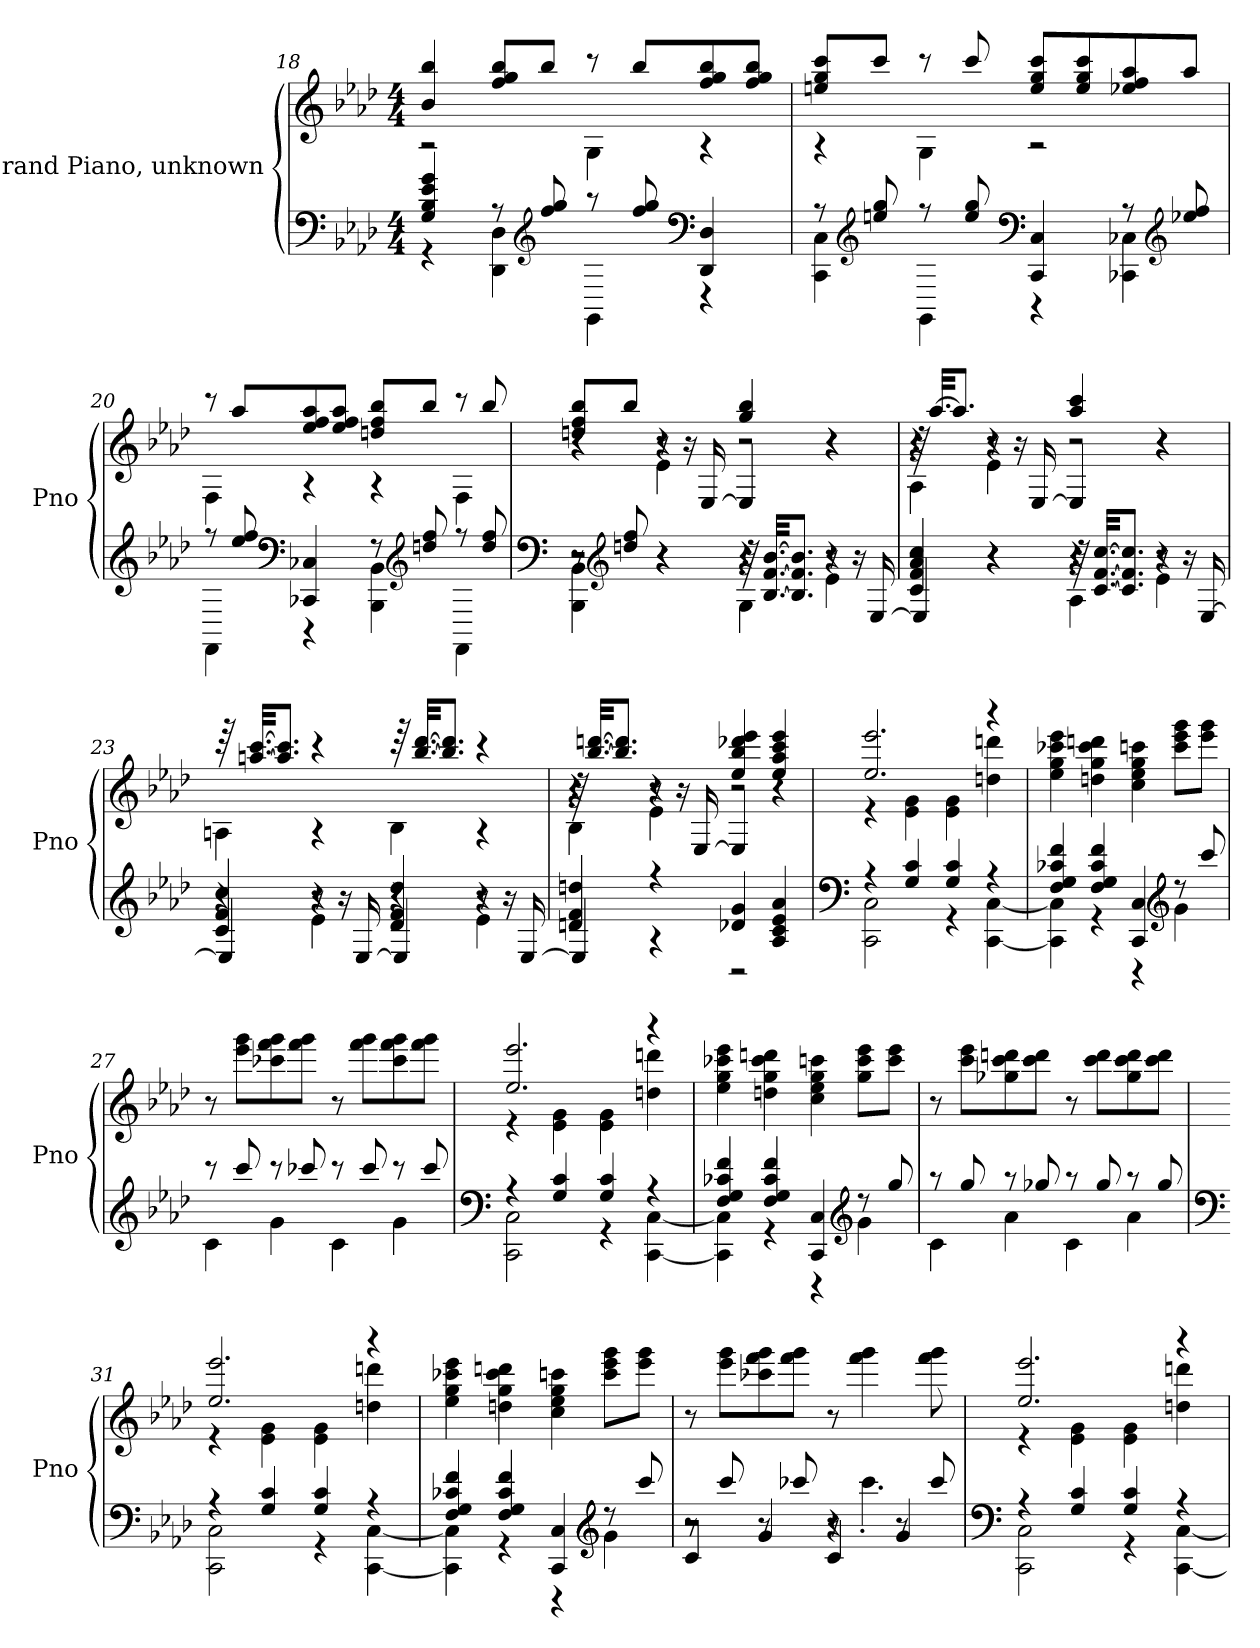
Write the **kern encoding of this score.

**kern	**kern
*part1	*part1
*staff2	*staff1
*I"Grand Piano, unknown	*
*I'Pno	*
*clefF4	*clefG2
*k[b-e-a-d-]	*k[b-e-a-d-]
*M4/4	*M4/4
=18	=18
*^	*^
4G/ 4B-/ 4e-/ 4g/	4r	4b-/ 4bb-/	2r
8r	4DD-\ 4D-\	8ff/ 8gg/ 8bb-/L	.
*clefG2	*	*	*
8ff/ 8gg/	.	8bb-/J	.
8r	4GG\	8r	4G\
8ff/ 8gg/	.	8bb-/L	.
*clefF4	*	*	*
4DD-/ 4D-/	4r	8ff/ 8gg/ 8bb-/	4r
.	.	8ff/ 8gg/ 8bb-/J	.
=19	=19	=19	=19
8r	4CC\ 4C\	8een/ 8gg/ 8ccc/L	4r
*clefG2	*	*	*
8een/ 8gg/	.	8ccc/J	.
8r	4GG\	8r	4G\
8ee/ 8gg/	.	8ccc/	.
*clefF4	*	*	*
4CC/ 4C/	4r	8ee/ 8gg/ 8ccc/L	2r
.	.	8ee/ 8gg/ 8ccc/	.
8r	4CC-X\ 4C-X\	8ee-X/ 8ff/ 8aa-/	.
*clefG2	*	*	*
8ee-X/ 8ff/	.	8aa-/J	.
!!LO:LB:g=z	!!
=20	=20	=20	=20
8r	4FF\	8r	4F\
8ee-/ 8ff/	.	8aa-/L	.
*clefF4	*	*	*
4CC-X/ 4C-X/	4r	8ee-/ 8ff/ 8aa-/	4r
.	.	8ee-/ 8ff/ 8aa-/J	.
8r	4BBB-\ 4BB-\	8ddn/ 8ff/ 8bb-/L	4r
*clefG2	*	*	*
8ddn/ 8ff/	.	8bb-/J	.
8r	4FF\	8r	4F\
8dd/ 8ff/	.	8bb-/	.
*v	*v	*	*
*	*v	*v
=21	=21
*clefF4	*
*^	*^
*	*^	*	*^
8r	4BBB-\ 4BB-\	2r	8ddn/ 8ff/ 8bb-/L	4r	4r
*clefG2	*	*	*	*	*
8ddn/ 8ff/	.	.	8bb-/J	.	.
4r	4r	.	4r	4e-\	8r
.	.	.	.	.	16r
.	.	.	.	.	[16E-/
64r	4G\	4r	4gg/ 4bb-/	2r	4E-/]
[32.B-/ [32.f/ [32.b-/KKL	.	.	.	.	.
8.B-/] 8.f/] 8.b-/]J	.	.	.	.	.
4r	4e-\	8r	4r	.	4r
.	.	16r	.	.	.
.	.	[16E-/	.	.	.
!!LO:LB:g=z	!!	!!
=22	=22	=22	=22	=22	=22
4c/ 4f/ 4a-/ 4cc/	2r	4E-/]	64r	4A-\	4r
.	.	.	[32.aa-/KKL	.	.
.	.	.	8.aa-/J]	.	.
4r	.	4r	4r	4e-\	8r
.	.	.	.	.	16r
.	.	.	.	.	[16E-/
64r	4A-\	4r	4aa-/ 4ccc/	2r	4E-/]
[32.c/ [32.f/ [32.cc/KKL	.	.	.	.	.
8.c/] 8.f/] 8.cc/]J	.	.	.	.	.
4r	4e-\	8r	4r	.	4r
.	.	16r	.	.	.
.	.	[16E-/	.	.	.
*	*	*	*	*v	*v
=23	=23	=23	=23	=23
4c/ 4f/ 4cc/	4r	4E-/]	64r	4An\
.	.	.	[32.aan/ [32.ccc/KKL	.
.	.	.	8.aa/] 8.ccc/]J	.
4r	4e-\	8r	4r	4r
.	.	16r	.	.
.	.	[16E-/	.	.
4d-/ 4f/ 4dd-/	4r	4E-/]	64r	4B-\
.	.	.	[32.bb-/ [32.ddd-/KKL	.
.	.	.	8.bb-/] 8.ddd-/]J	.
4r	4e-\	8r	4r	4r
.	.	16r	.	.
.	.	[16E-/	.	.
*	*v	*v	*	*
!!LO:LB:g=z
=24	=24	=24	=24
*	*	*	*^
4dn/ 4f/ 4ddn/	4E-/]	64r	4B-\	4r
.	.	[32.bb-/ [32.dddn/KKL	.	.
.	.	8.bb-/] 8.ddd/]J	.	.
4r	4r	4r	4e-\	8r
.	.	.	.	16r
.	.	.	.	[16E-/
4d-X/ 4g/	2r	4ee-/ 4bb-/ 4ddd-X/ 4eee-/	2r	4E-/]
4A-/ 4c/ 4e-/ 4a-/	.	4ee-/ 4aa-/ 4ccc/ 4eee-/	.	4r
*	*	*v	*v	*v
=25	=25	=25
*clefF4	*	*
*	*	*^
4r	2CC\ 2C\	2.ee-/ 2.eee-/	4r
4G/ 4c/	.	.	4e-\ 4g\
4G/ 4c/	4r	.	4e-\ 4g\
4r	[4CC\ [4C\	4r	4ddn\ 4dddn\
*	*	*v	*v
=26	=26	=26
4F/ 4G/ 4c-X/ 4f/	4CC\] 4C\]	4ee-\ 4gg\ 4ccc-X\ 4eee-\
4F/ 4G/ 4c-/ 4f/	4r	4ddn\ 4gg\ 4ccc-\ 4dddn\
4CC/ 4C/	4r	4cc\ 4ee-\ 4gg\ 4cccn\
*clefG2	*	*
8r	4g\	8ccc\ 8eee-\ 8ggg\L
8ccc/	.	8eee-\ 8ggg\J
!!LO:LB:g=z
=27	=27	=27
8r	4c\	8r
8ccc/	.	8eee-\ 8ggg\L
8r	4g\	8ccc-X\ 8fff\ 8ggg\
8ccc-X/	.	8fff\ 8ggg\J
8r	4c\	8r
8ccc-/	.	8fff\ 8ggg\L
8r	4g\	8ccc-\ 8fff\ 8ggg\
8ccc-/	.	8fff\ 8ggg\J
=28	=28	=28
*clefF4	*	*
*	*	*^
4r	2CC\ 2C\	2.ee-/ 2.eee-/	4r
4G/ 4c/	.	.	4e-\ 4g\
4G/ 4c/	4r	.	4e-\ 4g\
4r	[4CC\ [4C\	4r	4ddn\ 4dddn\
*	*	*v	*v
=29	=29	=29
4F/ 4G/ 4c-X/ 4f/	4CC\] 4C\]	4ee-\ 4gg\ 4ccc-X\ 4eee-\
4F/ 4G/ 4c-/ 4f/	4r	4ddn\ 4gg\ 4ccc-\ 4dddn\
4CC/ 4C/	4r	4cc\ 4ee-\ 4gg\ 4cccn\
*clefG2	*	*
8r	4g\	8gg\ 8ccc\ 8eee-\L
8gg/	.	8ccc\ 8eee-\J
!!LO:PB:g=z
=30	=30	=30
8r	4c\	8r
8gg/	.	8ccc\ 8eee-\L
8r	4a-\	8gg-X\ 8ccc\ 8dddn\
8gg-X/	.	8ccc\ 8ddd\J
8r	4c\	8r
8gg-/	.	8ccc\ 8ddd\L
8r	4a-\	8gg-\ 8ccc\ 8ddd\
8gg-/	.	8ccc\ 8ddd\J
=31	=31	=31
*clefF4	*	*
*	*	*^
4r	2CC\ 2C\	2.ee-/ 2.eee-/	4r
4G/ 4c/	.	.	4e-\ 4g\
4G/ 4c/	4r	.	4e-\ 4g\
4r	[4CC\ [4C\	4r	4ddn\ 4dddn\
*	*	*v	*v
=32	=32	=32
4F/ 4G/ 4c-X/ 4f/	4CC\] 4C\]	4ee-\ 4gg\ 4ccc-X\ 4eee-\
4F/ 4G/ 4c-/ 4f/	4r	4ddn\ 4gg\ 4ccc-\ 4dddn\
4CC/ 4C/	4r	4cc\ 4ee-\ 4gg\ 4cccn\
*clefG2	*	*
8r	4g\	8ccc\ 8eee-\ 8ggg\L
8ccc/	.	8eee-\ 8ggg\J
!!LO:LB:g=z
=33	=33	=33
*	*^	*
8r	2r	4c/	8r
8ccc/	.	.	8eee-\ 8ggg\L
8r	.	4g/	8ccc-X\ 8fff\ 8ggg\
8ccc-X/	.	.	8fff\ 8ggg\J
4r	8r	4c/	8r
.	4.ccc-'\	.	4fff\ 4ggg\
8r	.	4g/	.
8ccc-/	.	.	8fff\ 8ggg\
*v	*v	*v	*
=34	=34
*clefF4	*
*^	*^
4r	2CC\ 2C\	2.ee-/ 2.eee-/	4r
4G/ 4c/	.	.	4e-\ 4g\
4G/ 4c/	4r	.	4e-\ 4g\
4r	[4CC\ [4C\	4r	4ddn\ 4dddn\
*v	*v	*	*
*	*v	*v
=	=
*-	*-
